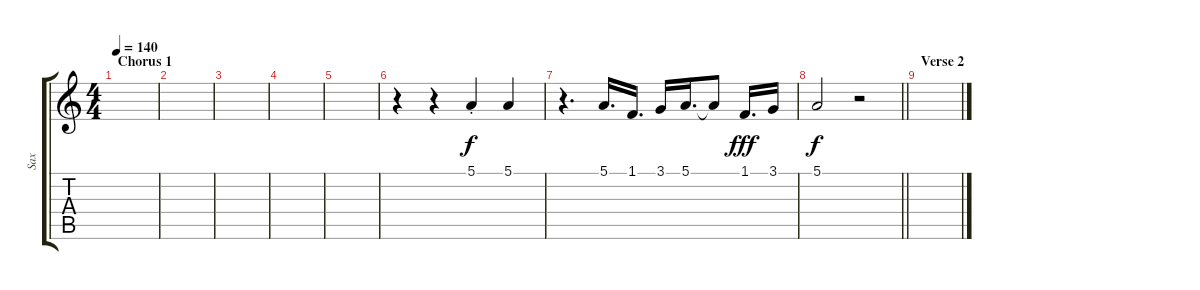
\track ("Sax" "Sax") {instrument trombone}
\staff {score tabs}
\tuning (E4 B3 G3 D3 A2 E2) {hide}
\ts (4 4)
\section ("" "Chorus 1")
\tempo 140
\clef g2
\ks c
|
|
|
|
|
r.4 r.4 5.1{st}.4 5.1.4 |
r.4{d} 5.1.16{d} 1.1.16{d} 3.1.16 5.1.16{d} 5.1{t}.8 1.1.16{d dy fff} 3.1.16 |
\barLineRight lightlight
5.1.2{dy f} r.2 |
\section ("" "Verse 2")
